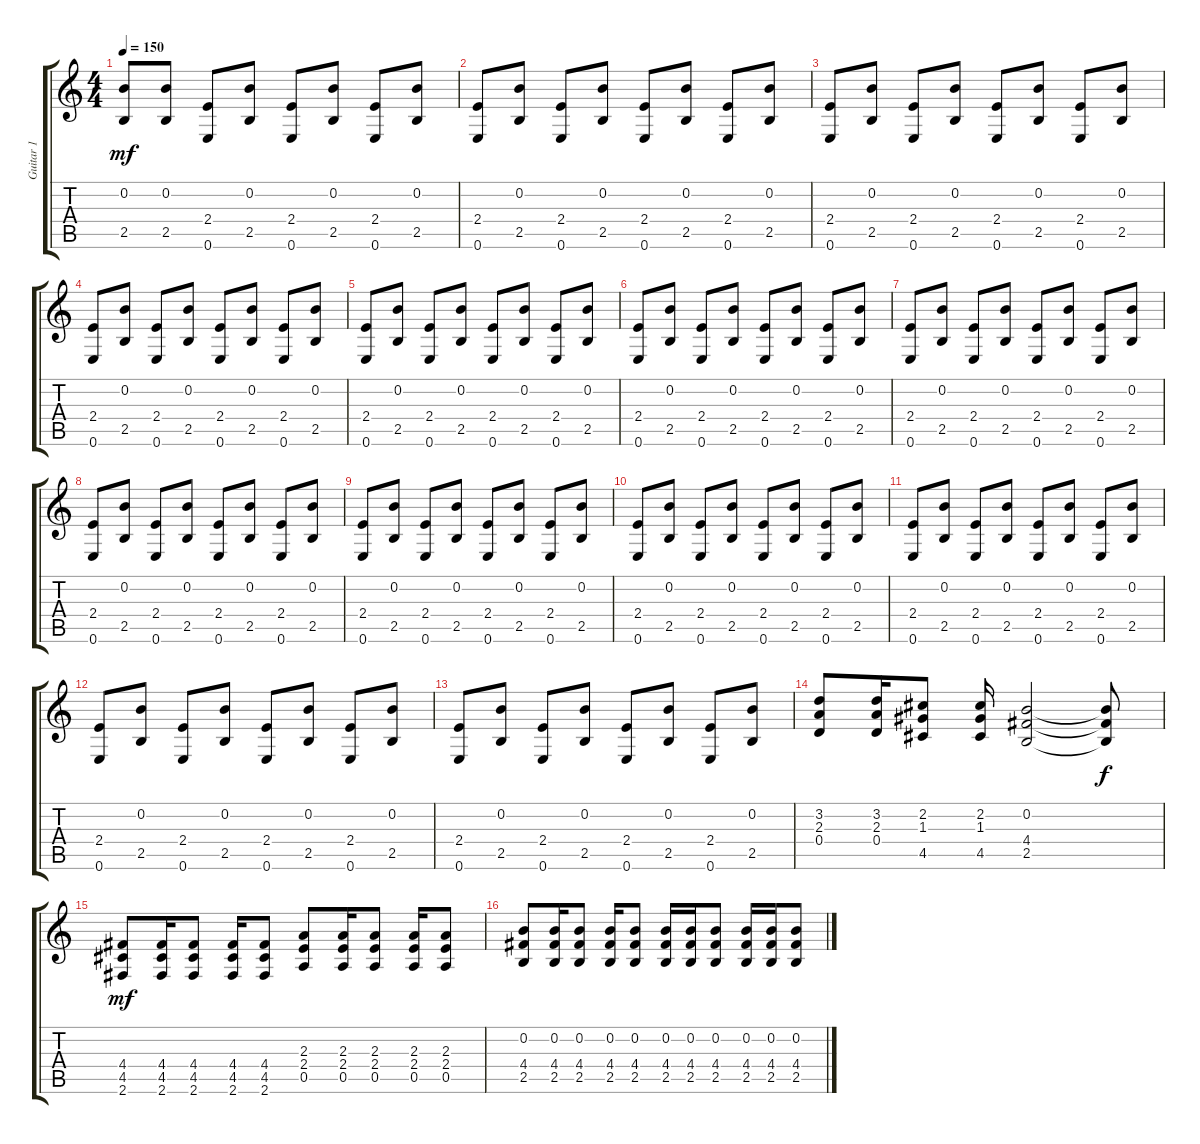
\track ("Guitar 1" "Guitar 1") {instrument distortionguitar}
\staff {score tabs}
\tuning (E4 B3 G3 D3 A2 E2) {hide}
\ts (4 4)
\tempo 150
\clef g2
\ks c
(0.2 2.5).8{dy mf instrument distortionguitar} (0.2 2.5).8 (2.4 0.6).8 (0.2 2.5).8 (2.4 0.6).8 (0.2 2.5).8 (2.4 0.6).8 (0.2 2.5).8 |
(2.4 0.6).8 (0.2 2.5).8 (2.4 0.6).8 (0.2 2.5).8 (2.4 0.6).8 (0.2 2.5).8 (2.4 0.6).8 (0.2 2.5).8 |
(2.4 0.6).8 (0.2 2.5).8 (2.4 0.6).8 (0.2 2.5).8 (2.4 0.6).8 (0.2 2.5).8 (2.4 0.6).8 (0.2 2.5).8 |
(2.4 0.6).8 (0.2 2.5).8 (2.4 0.6).8 (0.2 2.5).8 (2.4 0.6).8 (0.2 2.5).8 (2.4 0.6).8 (0.2 2.5).8 |
(2.4 0.6).8 (0.2 2.5).8 (2.4 0.6).8 (0.2 2.5).8 (2.4 0.6).8 (0.2 2.5).8 (2.4 0.6).8 (0.2 2.5).8 |
(2.4 0.6).8 (0.2 2.5).8 (2.4 0.6).8 (0.2 2.5).8 (2.4 0.6).8 (0.2 2.5).8 (2.4 0.6).8 (0.2 2.5).8 |
(2.4 0.6).8 (0.2 2.5).8 (2.4 0.6).8 (0.2 2.5).8 (2.4 0.6).8 (0.2 2.5).8 (2.4 0.6).8 (0.2 2.5).8 |
(2.4 0.6).8 (0.2 2.5).8 (2.4 0.6).8 (0.2 2.5).8 (2.4 0.6).8 (0.2 2.5).8 (2.4 0.6).8 (0.2 2.5).8 |
(2.4 0.6).8 (0.2 2.5).8 (2.4 0.6).8 (0.2 2.5).8 (2.4 0.6).8 (0.2 2.5).8 (2.4 0.6).8 (0.2 2.5).8 |
(2.4 0.6).8 (0.2 2.5).8 (2.4 0.6).8 (0.2 2.5).8 (2.4 0.6).8 (0.2 2.5).8 (2.4 0.6).8 (0.2 2.5).8 |
(2.4 0.6).8 (0.2 2.5).8 (2.4 0.6).8 (0.2 2.5).8 (2.4 0.6).8 (0.2 2.5).8 (2.4 0.6).8 (0.2 2.5).8 |
(2.4 0.6).8 (0.2 2.5).8 (2.4 0.6).8 (0.2 2.5).8 (2.4 0.6).8 (0.2 2.5).8 (2.4 0.6).8 (0.2 2.5).8 |
(2.4 0.6).8 (0.2 2.5).8 (2.4 0.6).8 (0.2 2.5).8 (2.4 0.6).8 (0.2 2.5).8 (2.4 0.6).8 (0.2 2.5).8 |
(3.2 2.3 0.4).8 (3.2 2.3 0.4).16 (2.2 1.3 4.5).8 (2.2 1.3 4.5).16 (0.2 4.4 2.5).2 (0.2{t} 4.4{t} 2.5{t}).8{dy f} |
(4.4 4.5 2.6).8{dy mf} (4.4 4.5 2.6).16 (4.4 4.5 2.6).8 (4.4 4.5 2.6).16 (4.4 4.5 2.6).8 (2.3 2.4 0.5).8 (2.3 2.4 0.5).16 (2.3 2.4 0.5).8 (2.3 2.4 0.5).16 (2.3 2.4 0.5).8 |
(0.2 4.4 2.5).8 (0.2 4.4 2.5).16 (0.2 4.4 2.5).8 (0.2 4.4 2.5).16 (0.2 4.4 2.5).8 (0.2 4.4 2.5).16 (0.2 4.4 2.5).16 (0.2 4.4 2.5).8 (0.2 4.4 2.5).16 (0.2 4.4 2.5).16 (0.2 4.4 2.5).8
